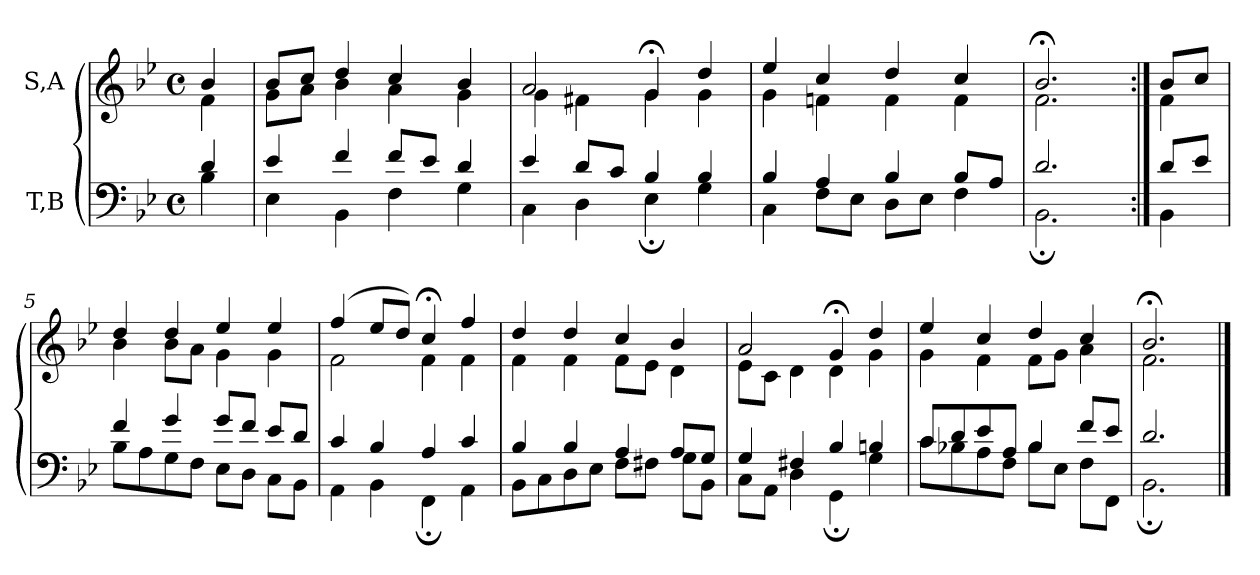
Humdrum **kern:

**kern	**kern
*part2	*part1
*staff2	*staff1
*I"T,B	*I"S,A
*clefF4	*clefG2
*k[b-e-]	*k[b-e-]
*M4/4	*M4/4
*met(c)	*met(c)
=	=
*^	*^
4d	4B-	4b-	4f
=1	=1	=1	=1
4e-	4E-	8b-L	8gL
.	.	8ccJ	8aJ
4f	4BB-	4dd	4b-
8fL	4F	4cc	4a
8e-J	.	.	.
4d	4G	4b-	4g
=2	=2	=2	=2
4e-	4C	2a	4g
8dL	4D	.	4f#X
8cJ	.	.	.
4B-	4E-;	4g;<	4g
4B-	4G	4dd	4g
=3	=3	=3	=3
4B-	4C	4ee-	4g
4A	8FL	4cc	4fn
.	8E-J	.	.
4B-	8DL	4dd	4f
.	8E-J	.	.
8B-L	4F	4cc	4f
8AJ	.	.	.
=4a	=4a	=4a	=4a
2.d	2.BB-;	2.b-;<	2.f
=4b:|!	=4b:|!	=4b:|!	=4b:|!
8dL	4BB-	8b-L	4f
8e-J	.	8ccJ	.
=5	=5	=5	=5
4f	8B-L	4dd	4b-
.	8A	.	.
4g	8G	4dd	8b-L
.	8FJ	.	8aJ
8gL	8E-L	4ee-	4g
8fJ	8DJ	.	.
8e-L	8CL	4ee-	4g
8dJ	8BB-J	.	.
=6	=6	=6	=6
4c	4AA	(>4ff	2f
4B-	4BB-	8ee-L	.
.	.	8ddJ)	.
4A	4FF;	4cc;<	4f
4c	4AA	4ff	4f
=7	=7	=7	=7
4B-	8BB-L	4dd	4f
.	8C	.	.
4B-	8D	4dd	4f
.	8E-J	.	.
4A	8FL	4cc	8fL
.	8F#XJ	.	8e-J
8AL	8GL	4b-	4d
8GJ	8BB-J	.	.
=8	=8	=8	=8
4G	8CL	2a	8e-L
.	8AAJ	.	8cJ
4F#X	4D	.	4d
4B-	4GG;	4g;<	4d
4Bn	4G	4dd	4g
=9	=9	=9	=9
8cL	8cL	4ee-	4g
8d	8B-X	.	.
8e-	8A	4cc	4f
8AJ	8FJ	.	.
4B-	8B-L	4dd	8fL
.	8E-J	.	8gJ
8fL	8FL	4cc	4a
8e-J	8FFJ	.	.
=10	=10	=10	=10
2.d	2.BB-;	2.b-;<	2.f
*v	*v	*	*
*	*v	*v
==	==
*-	*-
